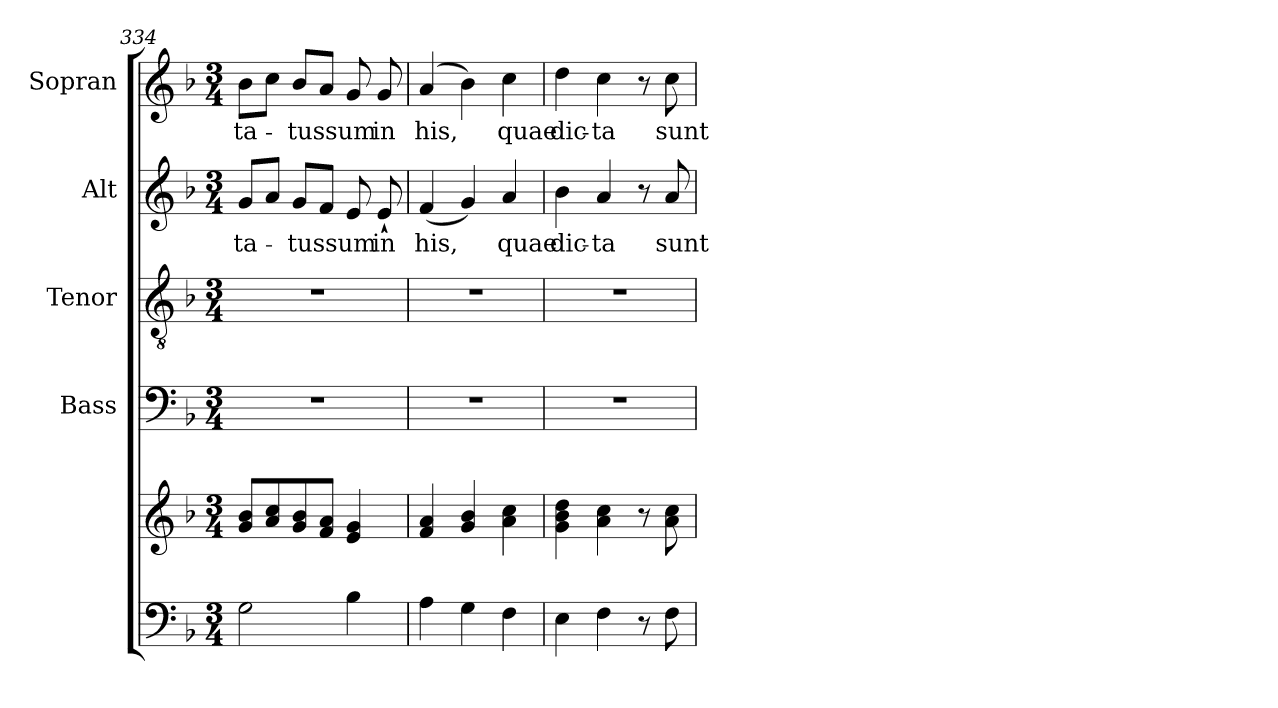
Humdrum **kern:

**kern	**kern	**kern	**kern	**kern	**text	**kern	**text
*part5	*part5	*part4	*part3	*part2	*part2	*part1	*part1
*staff6	*staff5	*staff4	*staff3	*staff2	*staff2	*staff1	*staff1
*	*	*I"Bass	*I"Tenor	*I"Alt	*	*I"Sopran	*
*	*	*I'B.	*I'T.	*I'A.	*	*I'S.	*
*clefF4	*clefG2	*clefF4	*clefGv2	*clefG2	*	*clefG2	*
*k[b-]	*k[b-]	*k[b-]	*k[b-]	*k[b-]	*	*k[b-]	*
*F:	*F:	*F:	*F:	*F:	*	*F:	*
*M3/4	*M3/4	*M3/4	*M3/4	*M3/4	*	*M3/4	*
=334	=334	=334	=334	=334	=334	=334	=334
!	!	!	!	!	!LO:LY:b	!	!LO:LY:b
2G\	8g/ 8b-/L	2.r	2.r	8g/L	-ta-	8b-\L	-ta-
.	8a/ 8cc/	.	.	8a/J	.	8cc\J	.
!	!	!	!	!	!LO:LY:b	!	!LO:LY:b
.	8g/ 8b-/	.	.	8g/L	-tus	8b-/L	-tus
.	8f/ 8a/J	.	.	8f/J	.	8a/J	.
!	!	!	!	!	!LO:LY:b	!	!LO:LY:b
4B-\	4e/ 4g/	.	.	8e/	sum	8g/	sum
!	!	!	!	!	!LO:LY:b	!	!LO:LY:b
.	.	.	.	8e`>/	in	8g/	in
=335	=335	=335	=335	=335	=335	=335	=335
!	!	!	!	!	!LO:LY:b	!	!LO:LY:b
4A\	4f/ 4a/	2.r	2.r	(<4f/	his,	(4a/	his,
4G\	4g/ 4b-/	.	.	4g/)	.	4b-\)	.
!	!	!	!	!	!LO:LY:b	!	!LO:LY:b
4F\	4a\ 4cc\	.	.	4a/	quae	4cc\	quae
=336	=336	=336	=336	=336	=336	=336	=336
!	!	!	!	!	!LO:LY:b	!	!LO:LY:b
4E\	4g\ 4b-\ 4dd\	2.r	2.r	4b-\	dic-	4dd\	dic-
!	!	!	!	!	!LO:LY:b	!	!LO:LY:b
4F\	4a\ 4cc\	.	.	4a/	-ta	4cc\	-ta
8r	8r	.	.	8r	.	8r	.
!	!	!	!	!	!LO:LY:b	!	!LO:LY:b
8F\	8a\ 8cc\	.	.	8a/	sunt	8cc\	sunt
=	=	=	=	=	=	=	=
*-	*-	*-	*-	*-	*-	*-	*-
